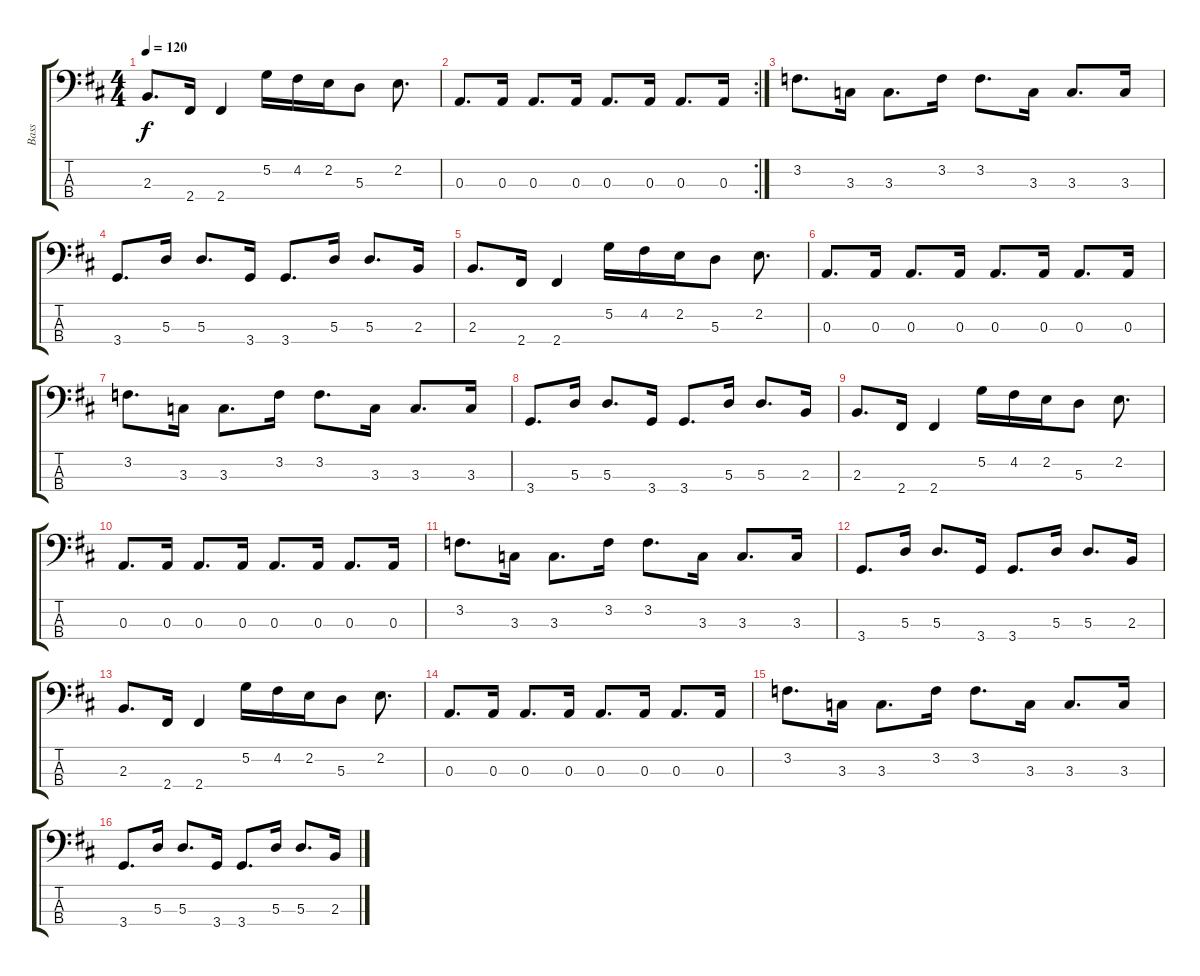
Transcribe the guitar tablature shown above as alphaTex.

\track ("Bass" "Bass") {instrument electricbassfinger}
\staff {score tabs}
\tuning (G2 D2 A1 E1) {hide}
\ts (4 4)
\tempo 120
\clef f4
\ks d
2.3.8{d dy f} 2.4.16 2.4.4 5.2.16 4.2.16 2.2.16 5.3.8 2.2.8{d} |
\rc 2
0.3.8{d} 0.3.16 0.3.8{d} 0.3.16 0.3.8{d} 0.3.16 0.3.8{d} 0.3.16 |
3.2.8{d} 3.3.16 3.3.8{d} 3.2.16 3.2.8{d} 3.3.16 3.3.8{d} 3.3.16 |
3.4.8{d} 5.3.16 5.3.8{d} 3.4.16 3.4.8{d} 5.3.16 5.3.8{d} 2.3.16 |
2.3.8{d} 2.4.16 2.4.4 5.2.16 4.2.16 2.2.16 5.3.8 2.2.8{d} |
0.3.8{d} 0.3.16 0.3.8{d} 0.3.16 0.3.8{d} 0.3.16 0.3.8{d} 0.3.16 |
3.2.8{d} 3.3.16 3.3.8{d} 3.2.16 3.2.8{d} 3.3.16 3.3.8{d} 3.3.16 |
3.4.8{d} 5.3.16 5.3.8{d} 3.4.16 3.4.8{d} 5.3.16 5.3.8{d} 2.3.16 |
2.3.8{d} 2.4.16 2.4.4 5.2.16 4.2.16 2.2.16 5.3.8 2.2.8{d} |
0.3.8{d} 0.3.16 0.3.8{d} 0.3.16 0.3.8{d} 0.3.16 0.3.8{d} 0.3.16 |
3.2.8{d} 3.3.16 3.3.8{d} 3.2.16 3.2.8{d} 3.3.16 3.3.8{d} 3.3.16 |
3.4.8{d} 5.3.16 5.3.8{d} 3.4.16 3.4.8{d} 5.3.16 5.3.8{d} 2.3.16 |
2.3.8{d} 2.4.16 2.4.4 5.2.16 4.2.16 2.2.16 5.3.8 2.2.8{d} |
0.3.8{d} 0.3.16 0.3.8{d} 0.3.16 0.3.8{d} 0.3.16 0.3.8{d} 0.3.16 |
3.2.8{d} 3.3.16 3.3.8{d} 3.2.16 3.2.8{d} 3.3.16 3.3.8{d} 3.3.16 |
3.4.8{d} 5.3.16 5.3.8{d} 3.4.16 3.4.8{d} 5.3.16 5.3.8{d} 2.3.16
